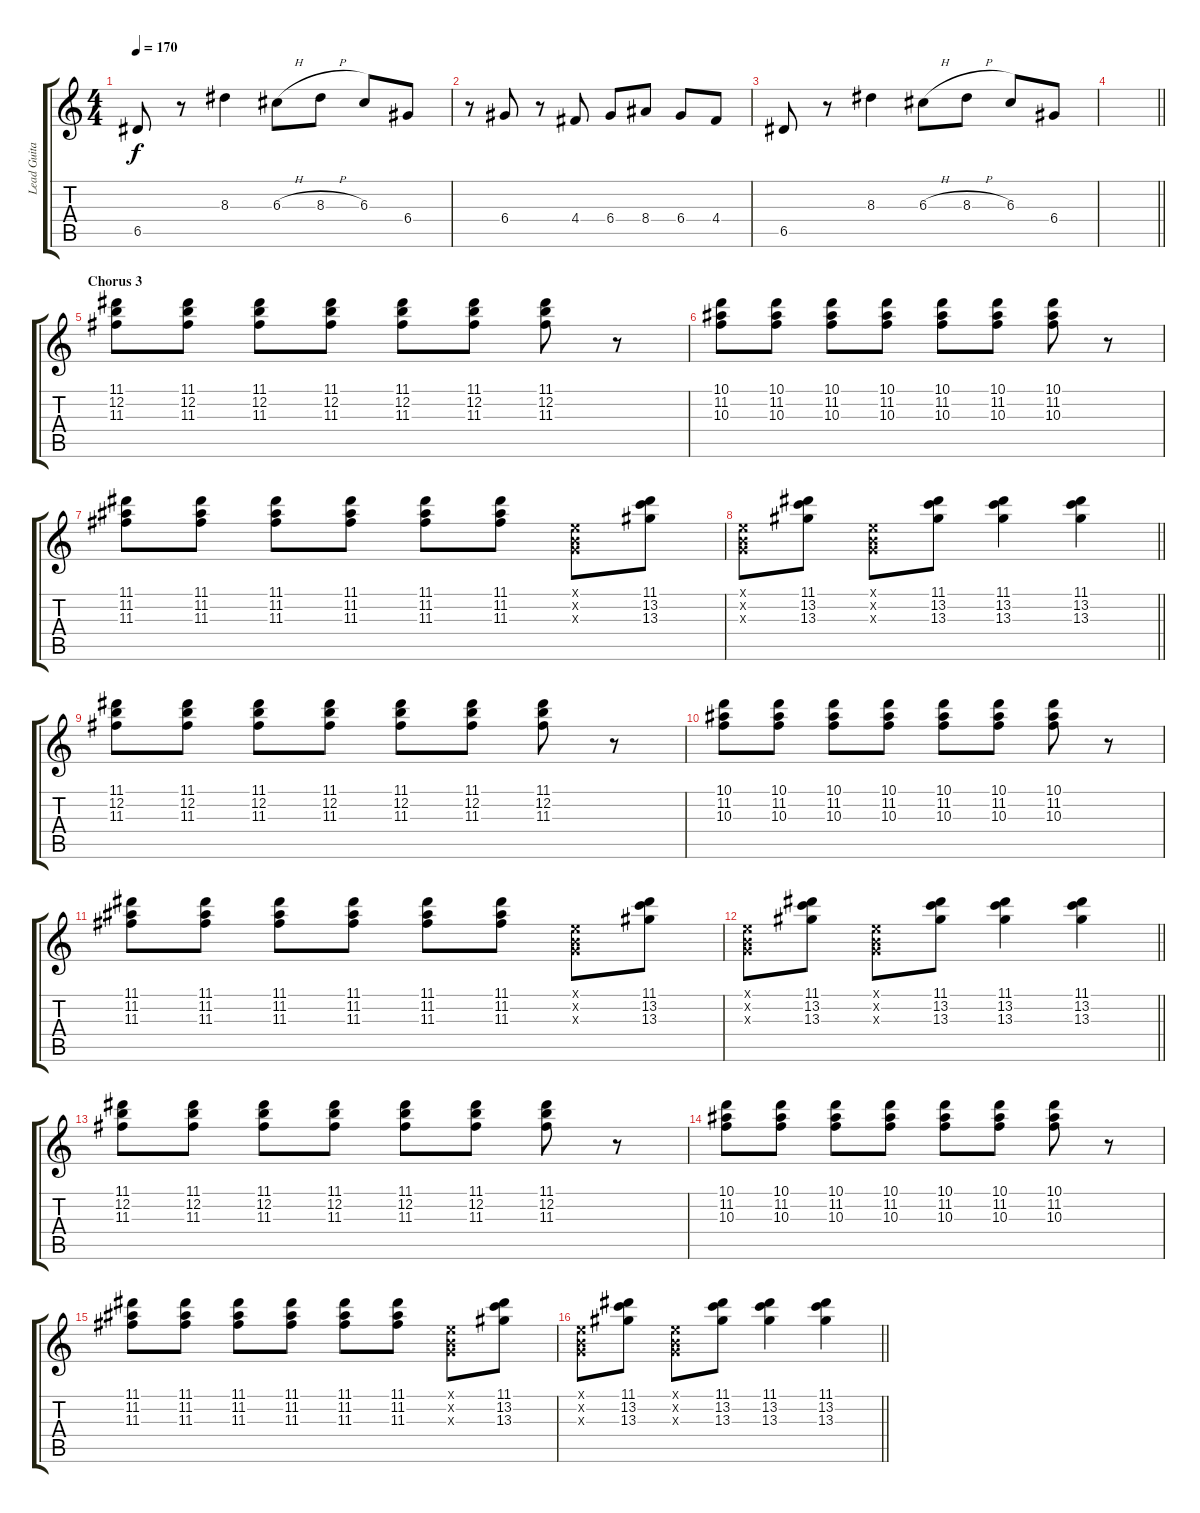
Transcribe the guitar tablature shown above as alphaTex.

\track ("Lead Guitar" "Lead Guita") {instrument distortionguitar}
\staff {score tabs}
\tuning (E4 B3 G3 D3 A2 E2) {hide}
\ts (4 4)
\tempo 170
\clef g2
\ks c
6.5.8{dy f} r.8 8.3.4 6.3{h}.8 8.3{h}.8 6.3.8 6.4.8 |
r.8 6.4.8 r.8 4.4.8 6.4.8 8.4.8 6.4.8 4.4.8 |
6.5.8 r.8 8.3.4 6.3{h}.8 8.3{h}.8 6.3.8 6.4.8 |
\barLineRight lightlight
|
\section ("" "Chorus 3")
(11.1 12.2 11.3).8 (11.1 12.2 11.3).8 (11.1 12.2 11.3).8 (11.1 12.2 11.3).8 (11.1 12.2 11.3).8 (11.1 12.2 11.3).8 (11.1 12.2 11.3).8 r.8 |
(10.1 11.2 10.3).8 (10.1 11.2 10.3).8 (10.1 11.2 10.3).8 (10.1 11.2 10.3).8 (10.1 11.2 10.3).8 (10.1 11.2 10.3).8 (10.1 11.2 10.3).8 r.8 |
(11.1 11.2 11.3).8 (11.1 11.2 11.3).8 (11.1 11.2 11.3).8 (11.1 11.2 11.3).8 (11.1 11.2 11.3).8 (11.1 11.2 11.3).8 (0.1{x} 0.2{x} 0.3{x}).8 (11.1 13.2 13.3).8 |
\barLineRight lightlight
(0.1{x} 0.2{x} 0.3{x}).8 (11.1 13.2 13.3).8 (0.1{x} 0.2{x} 0.3{x}).8 (11.1 13.2 13.3).8 (11.1 13.2 13.3).4 (11.1 13.2 13.3).4 |
(11.1 12.2 11.3).8 (11.1 12.2 11.3).8 (11.1 12.2 11.3).8 (11.1 12.2 11.3).8 (11.1 12.2 11.3).8 (11.1 12.2 11.3).8 (11.1 12.2 11.3).8 r.8 |
(10.1 11.2 10.3).8 (10.1 11.2 10.3).8 (10.1 11.2 10.3).8 (10.1 11.2 10.3).8 (10.1 11.2 10.3).8 (10.1 11.2 10.3).8 (10.1 11.2 10.3).8 r.8 |
(11.1 11.2 11.3).8 (11.1 11.2 11.3).8 (11.1 11.2 11.3).8 (11.1 11.2 11.3).8 (11.1 11.2 11.3).8 (11.1 11.2 11.3).8 (0.1{x} 0.2{x} 0.3{x}).8 (11.1 13.2 13.3).8 |
\barLineRight lightlight
(0.1{x} 0.2{x} 0.3{x}).8 (11.1 13.2 13.3).8 (0.1{x} 0.2{x} 0.3{x}).8 (11.1 13.2 13.3).8 (11.1 13.2 13.3).4 (11.1 13.2 13.3).4 |
(11.1 12.2 11.3).8 (11.1 12.2 11.3).8 (11.1 12.2 11.3).8 (11.1 12.2 11.3).8 (11.1 12.2 11.3).8 (11.1 12.2 11.3).8 (11.1 12.2 11.3).8 r.8 |
(10.1 11.2 10.3).8 (10.1 11.2 10.3).8 (10.1 11.2 10.3).8 (10.1 11.2 10.3).8 (10.1 11.2 10.3).8 (10.1 11.2 10.3).8 (10.1 11.2 10.3).8 r.8 |
(11.1 11.2 11.3).8 (11.1 11.2 11.3).8 (11.1 11.2 11.3).8 (11.1 11.2 11.3).8 (11.1 11.2 11.3).8 (11.1 11.2 11.3).8 (0.1{x} 0.2{x} 0.3{x}).8 (11.1 13.2 13.3).8 |
\barLineRight lightlight
(0.1{x} 0.2{x} 0.3{x}).8 (11.1 13.2 13.3).8 (0.1{x} 0.2{x} 0.3{x}).8 (11.1 13.2 13.3).8 (11.1 13.2 13.3).4 (11.1 13.2 13.3).4
